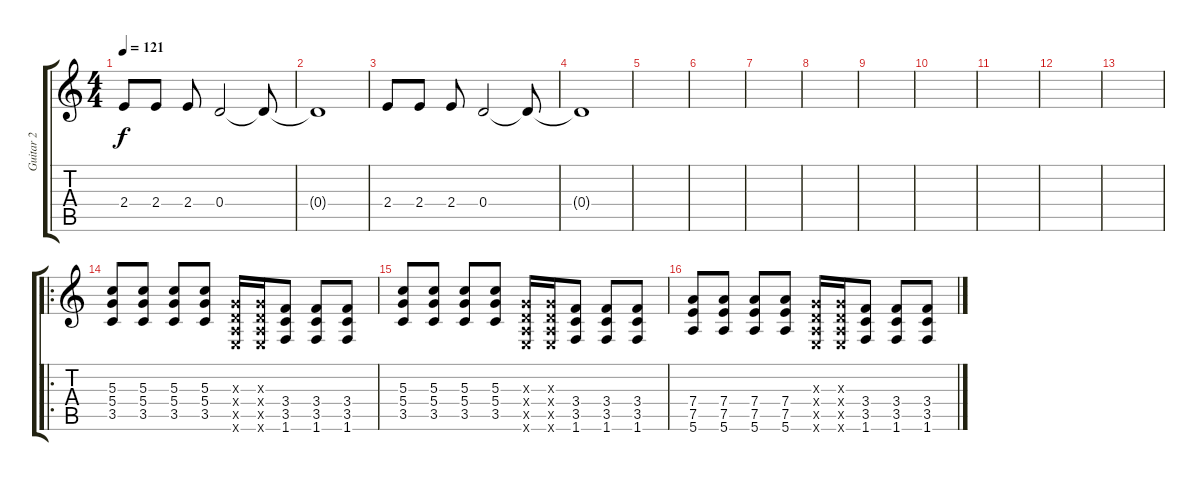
\track ("Guitar 2" "Guitar 2") {instrument acousticguitarsteel}
\staff {score tabs}
\tuning (E4 B3 G3 D3 A2 E2) {hide}
\ts (4 4)
\tempo 121
\clef g2
\ks c
2.4.8{dy f} 2.4.8 2.4.8 0.4.2 0.4{t}.8 |
0.4{t}.1 |
2.4.8 2.4.8 2.4.8 0.4.2 0.4{t}.8 |
0.4{t}.1 |
|
|
|
|
|
|
|
|
|
\ro
(5.3 5.4 3.5).8 (5.3 5.4 3.5).8 (5.3 5.4 3.5).8 (5.3 5.4 3.5).8 (0.3{x} 0.4{x} 0.5{x} 0.6{x}).16 (0.3{x} 0.4{x} 0.5{x} 0.6{x}).16 (3.4 3.5 1.6).8 (3.4 3.5 1.6).8 (3.4 3.5 1.6).8 |
(5.3 5.4 3.5).8 (5.3 5.4 3.5).8 (5.3 5.4 3.5).8 (5.3 5.4 3.5).8 (0.3{x} 0.4{x} 0.5{x} 0.6{x}).16 (0.3{x} 0.4{x} 0.5{x} 0.6{x}).16 (3.4 3.5 1.6).8 (3.4 3.5 1.6).8 (3.4 3.5 1.6).8 |
(7.4 7.5 5.6).8 (7.4 7.5 5.6).8 (7.4 7.5 5.6).8 (7.4 7.5 5.6).8 (0.3{x} 0.4{x} 0.5{x} 0.6{x}).16 (0.3{x} 0.4{x} 0.5{x} 0.6{x}).16 (3.4 3.5 1.6).8 (3.4 3.5 1.6).8 (3.4 3.5 1.6).8
